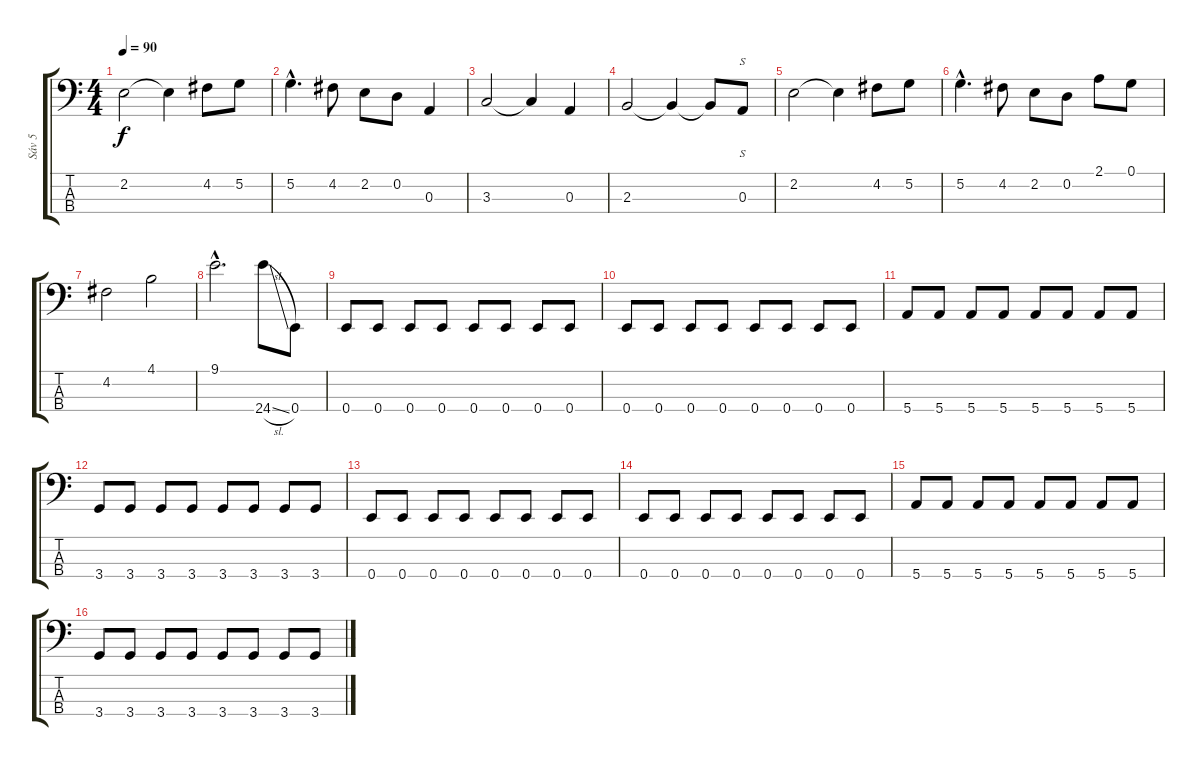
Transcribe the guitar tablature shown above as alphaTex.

\track ("Sáv 5" "Sáv 5") {instrument electricbasspick}
\staff {score tabs}
\tuning (G2 D2 A1 E1) {hide}
\ts (4 4)
\tempo 90
\clef f4
\ks c
2.2.2{dy f} 2.2{t}.4 4.2.8 5.2.8 |
5.2{hac}.4{d} 4.2.8 2.2.8 0.2.8 0.3.4 |
3.3.2 3.3{t}.4 0.3.4 |
2.3.2 2.3{t}.4 2.3{t}.8 0.3.8{s} |
2.2.2 2.2{t}.4 4.2.8 5.2.8 |
5.2{hac}.4{d} 4.2.8 2.2.8 0.2.8 2.1.8 0.1.8 |
4.2.2 4.1.2 |
9.1{hac}.2{d} 24.4{sl}.8 0.4.8 |
0.4.8 0.4.8 0.4.8 0.4.8 0.4.8 0.4.8 0.4.8 0.4.8 |
0.4.8 0.4.8 0.4.8 0.4.8 0.4.8 0.4.8 0.4.8 0.4.8 |
5.4.8 5.4.8 5.4.8 5.4.8 5.4.8 5.4.8 5.4.8 5.4.8 |
3.4.8 3.4.8 3.4.8 3.4.8 3.4.8 3.4.8 3.4.8 3.4.8 |
0.4.8 0.4.8 0.4.8 0.4.8 0.4.8 0.4.8 0.4.8 0.4.8 |
0.4.8 0.4.8 0.4.8 0.4.8 0.4.8 0.4.8 0.4.8 0.4.8 |
5.4.8 5.4.8 5.4.8 5.4.8 5.4.8 5.4.8 5.4.8 5.4.8 |
3.4.8 3.4.8 3.4.8 3.4.8 3.4.8 3.4.8 3.4.8 3.4.8
